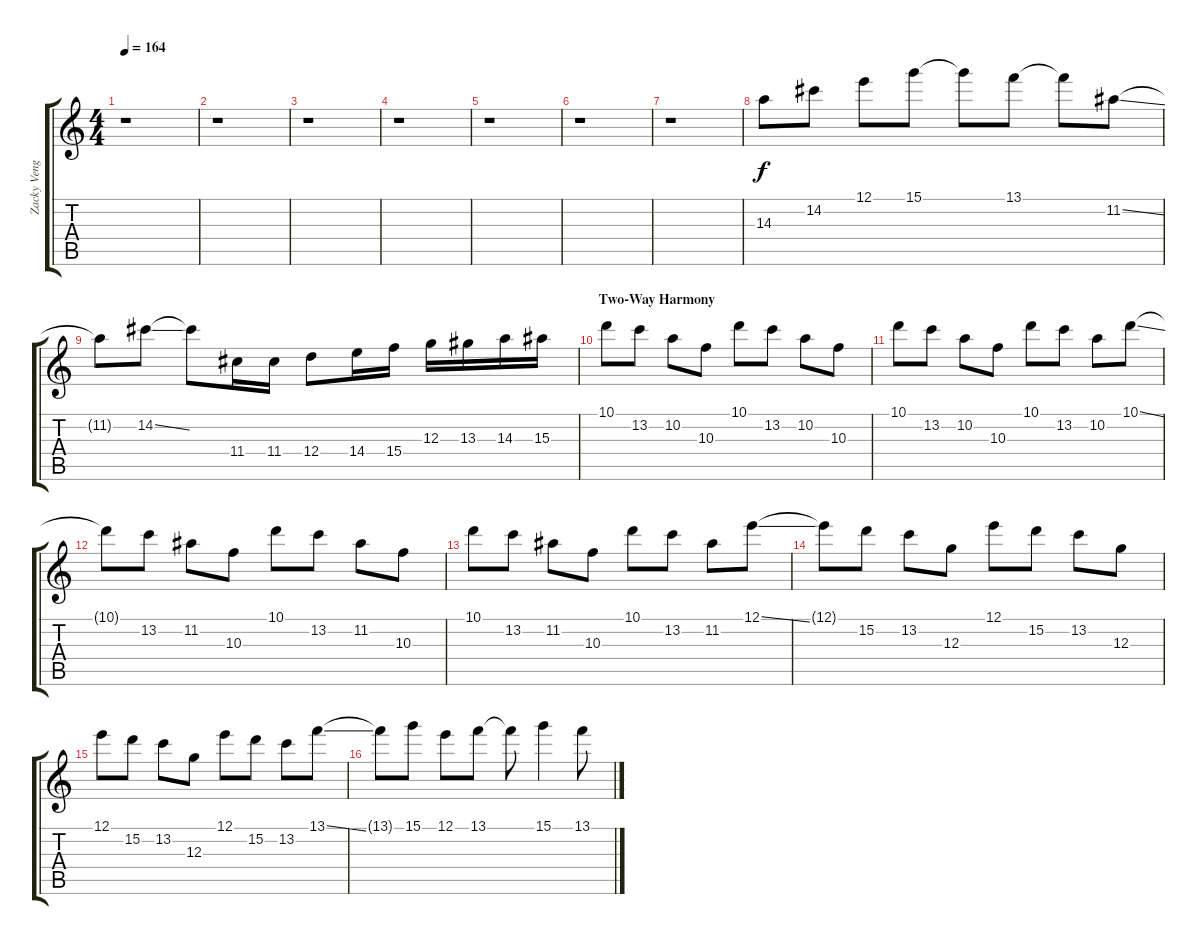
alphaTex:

\track ("Zacky Vengeance (Pan Lead)" "Zacky Veng") {instrument distortionguitar}
\staff {score tabs}
\tuning (E4 B3 G3 D3 A2 D2) {hide}
\ts (4 4)
\tempo 164
\clef g2
\ks c
r.1{dy f} |
r.1 |
r.1 |
r.1 |
r.1 |
r.1 |
r.1 |
14.3.8 14.2.8 12.1.8 15.1.8 15.1{t}.8 13.1.8 13.1{t}.8 11.2{ss}.8 |
11.2{t}.8 14.2{ss}.8 14.2{t}.8 11.4.16 11.4.16 12.4.8 14.4.16 15.4.16 12.3.16 13.3.16 14.3.16 15.3.16 |
\section ("" "Two-Way Harmony")
10.1.8 13.2.8 10.2.8 10.3.8 10.1.8 13.2.8 10.2.8 10.3.8 |
10.1.8 13.2.8 10.2.8 10.3.8 10.1.8 13.2.8 10.2.8 10.1{ss}.8 |
10.1{t}.8 13.2.8 11.2.8 10.3.8 10.1.8 13.2.8 11.2.8 10.3.8 |
10.1.8 13.2.8 11.2.8 10.3.8 10.1.8 13.2.8 11.2.8 12.1{ss}.8 |
12.1{t}.8 15.2.8 13.2.8 12.3.8 12.1.8 15.2.8 13.2.8 12.3.8 |
12.1.8 15.2.8 13.2.8 12.3.8 12.1.8 15.2.8 13.2.8 13.1{ss}.8 |
13.1{t}.8 15.1.8 12.1.8 13.1.8 13.1{t}.8 15.1.4 13.1.8
